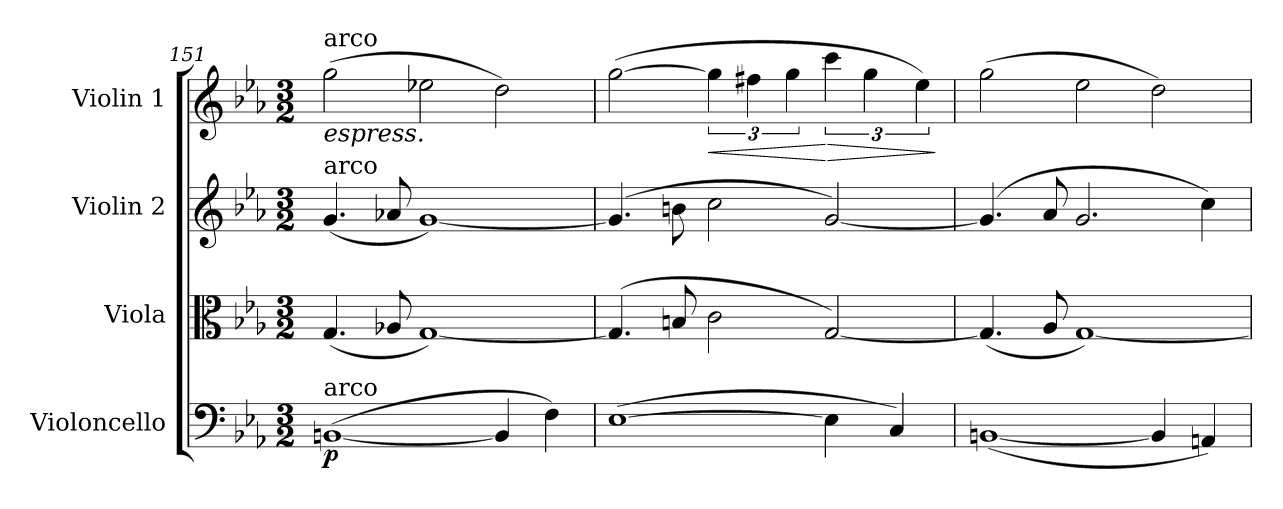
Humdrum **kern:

**kern	**dynam	**kern	**kern	**kern	**dynam
*part4	*part4	*part3	*part2	*part1	*part1
*staff4	*staff4	*staff3	*staff2	*staff1	*staff1
*I"Violoncello	*	*I"Viola	*I"Violin 2	*I"Violin 1	*
*I'Vc	*	*I'Vla	*I'Vln	*I'Vln	*
*clefF4	*	*clefC3	*clefG2	*clefG2	*
*k[b-e-a-]	*	*k[b-e-a-]	*k[b-e-a-]	*k[b-e-a-]	*
*M3/2	*	*M3/2	*M3/2	*M3/2	*
=151	=151	=151	=151	=151	=151
!	!	!	!	!LO:TX:a:t=arco	!
!	!	!	!	!LO:TX:b:i:t=espress.	!
!	!	!	!LO:TX:a:t=arco	!	!
!LO:TX:a:t=arco	!	!	!	!	!
!	!LO:DY:b	!	!	!	!
([1BBn	p	(4.G/	(4.g/	(2gg\	.
.	.	8A-X/	8a-X/	.	.
.	.	[1G)	[1g)	2ee-X\	.
4BB/]	.	.	.	2dd\)	.
4F\)	.	.	.	.	.
=152	=152	=152	=152	=152	=152
([1E-	.	(4.G/]	(4.g/]	([2gg\	.
.	.	8Bn/	8bn\	.	.
!	!	!	!	!	!LO:HP:b
.	.	2c\	2cc\	6gg\]	<
.	.	.	.	6ff#X\	.
.	.	.	.	6gg\	.
!	!	!	!	!	!LO:HP:n=1:b
4E-\]	.	[2G/)	[2g/)	6ccc\	[ >
.	.	.	.	6gg\	.
4C/)	.	.	.	.	.
.	.	.	.	6ee-\)	.
.	.	.	.	.	]
=153	=153	=153	=153	=153	=153
([1BBn	.	(4.G/]	(4.g/]	(2gg\	.
.	.	8A-/	8a-/	.	.
.	.	[1G)	2.g/	2ee-\	.
4BB/]	.	.	.	2dd\)	.
4AAn/)	.	.	4cc\)	.	.
=	=	=	=	=	=
*-	*-	*-	*-	*-	*-
